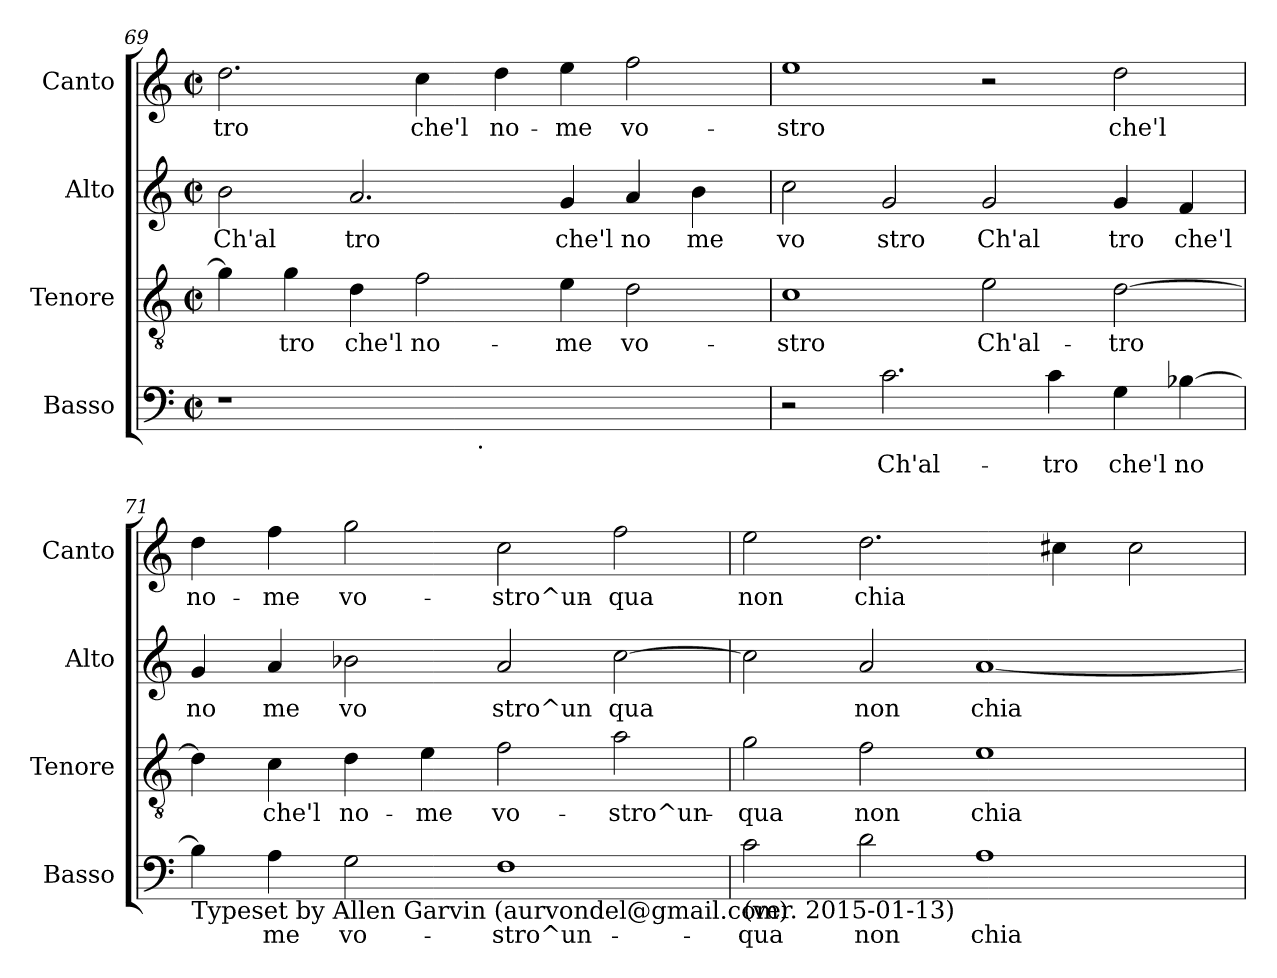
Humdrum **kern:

**kern	**text	**kern	**text	**kern	**text	**kern	**text
*part4	*part4	*part3	*part3	*part2	*part2	*part1	*part1
*staff4	*staff4	*staff3	*staff3	*staff2	*staff2	*staff1	*staff1
*I"Basso	*	*I"Tenore	*	*I"Alto	*	*I"Canto	*
*I'Basso	*	*I'Tenore	*	*I'Alto	*	*I'Canto	*
!!LO:PB:g=z
*clefF4	*	*clefGv2	*	*clefG2	*	*clefG2	*
*	*	*	*	*	*	*ITrd-3c-5	*
*k[]	*	*k[]	*	*k[]	*	*k[b-]	*
*C:	*	*C:	*	*C:	*	*F:	*
*M2/2	*	*M2/2	*	*M2/2	*	*M2/2	*
*met(c|)	*	*met(c|)	*	*met(c|)	*	*met(c|)	*
=69	=69	=69	=69	=69	=69	=69	=69
!	!	!	!LO:LY:b	!	!LO:LY:b:cj	!	!LO:LY:b:cj
*^	*	*	*	*	*	*	*
1r	2ryy	.	4g\]	.	2b\	Ch'al	2.gg\	tro
!	!	!	!	!LO:LY:b	!	!	!	!
.	.	.	4g\	tro	.	.	.	.
!	!	!	!	!LO:LY:b	!	!LO:LY:b:cj	!	!
.	4...ryy	.	4d\	che'l	2.a/	tro	.	.
!	!	!	!	!LO:LY:b	!	!	!	!LO:LY:b:cj
.	.	.	2f\	no-	.	.	4ff\	che'l
!	!LO:TX:b:t=.	!	!	!	!	!	!	!
.	1ryy	.	.	.	.	.	.	.
!	!	!	!	!	!	!	!	!LO:LY:b:cj
1ryy	.	.	.	.	.	.	4gg\	no-
!	!	!	!	!LO:LY:b	!	!LO:LY:b:cj	!	!LO:LY:b:cj
.	.	.	4e\	-me	4g/	che'l	4aa\	-me
!	!	!	!	!LO:LY:b	!	!LO:LY:b:cj	!	!LO:LY:b:cj
.	.	.	2d\	vo-	4a/	no	2bb-\	vo-
!	!	!	!	!	!	!LO:LY:b:cj	!	!
.	.	.	.	.	4b\	me	.	.
.	32ryy	.	.	.	.	.	.	.
=70	=70	=70	=70	=70	=70	=70	=70	=70
!	!	!	!	!LO:LY:b	!	!LO:LY:b:cj	!	!LO:LY:b:cj
*v	*v	*	*	*	*	*	*	*
2r	.	1c	-stro	2cc\	vo	1aa	-stro
!	!LO:LY:b:cj	!	!	!	!LO:LY:b:cj	!	!
2.c\	Ch'al-	.	.	2g/	stro	.	.
!	!	!	!LO:LY:b	!	!LO:LY:b:cj	!	!
.	.	2e\	Ch'al-	2g/	Ch'al	2r	.
!	!LO:LY:b:cj	!	!	!	!	!	!
4c\	-tro	.	.	.	.	.	.
!	!LO:LY:b:cj	!	!LO:LY:b	!	!LO:LY:b:cj	!	!LO:LY:b:cj
4G\	che'l	[>2d\	-tro	4g/	tro	2gg\	che'l
!	!LO:LY:b:cj	!	!	!	!LO:LY:b:cj	!	!
[>4B-X\	no-	.	.	4f/	che'l	.	.
=71	=71	=71	=71	=71	=71	=71	=71
!LO:TX:b:t=Typeset by Allen Garvin (aurvondel@gmail.com)	!	!	!	!	!	!	!
!	!LO:LY:b:cj	!	!LO:LY:b	!	!LO:LY:b:cj	!	!LO:LY:b:cj
4B-\]	--	4d\]	.	4g/	no	4gg\	no-
!	!LO:LY:b:cj	!	!LO:LY:b	!	!LO:LY:b:cj	!	!LO:LY:b:cj
4A\	-me	4c\	che'l	4a/	me	4bb-\	-me
!	!LO:LY:b:cj	!	!LO:LY:b	!	!LO:LY:b:cj	!	!LO:LY:b:cj
2G\	vo-	4d\	no-	2b-X\	vo	2ccc\	vo-
!	!	!	!LO:LY:b	!	!	!	!
.	.	4e\	-me	.	.	.	.
!	!LO:LY:b:cj	!	!LO:LY:b	!	!LO:LY:b:cj	!	!LO:LY:b:cj
1F	-stro^un-	2f\	vo-	2a/	stro^un	2ff\	-stro^un-
!	!	!	!LO:LY:b	!	!LO:LY:b:cj	!	!LO:LY:b:cj
.	.	2a\	-stro^un-	[>2cc\	qua	2bb-\	-qua
=72	=72	=72	=72	=72	=72	=72	=72
!LO:TX:b:t=(ver. 2015-01-13)	!	!	!	!	!	!	!
!	!LO:LY:b:cj	!	!LO:LY:b	!	!LO:LY:b:cj	!	!LO:LY:b:cj
2c\	-qua	2g\	-qua	2cc\]	.	2aa\	non
!	!LO:LY:b:cj	!	!LO:LY:b	!	!LO:LY:b:cj	!	!LO:LY:b:cj
2d\	non	2f\	non	2a/	non	2.gg\	chia-
!	!LO:LY:b:cj	!	!LO:LY:b	!	!LO:LY:b:cj	!	!
1A	chia-	1e	chia-	[<1a	chia	.	.
!	!	!	!	!	!	!	!LO:LY:b:cj
.	.	.	.	.	.	4ff#\	--
!	!	!	!	!	!	!	!LO:LY:b:cj
.	.	.	.	.	.	2ff#\	--
=	=	=	=	=	=	=	=
*-	*-	*-	*-	*-	*-	*-	*-
